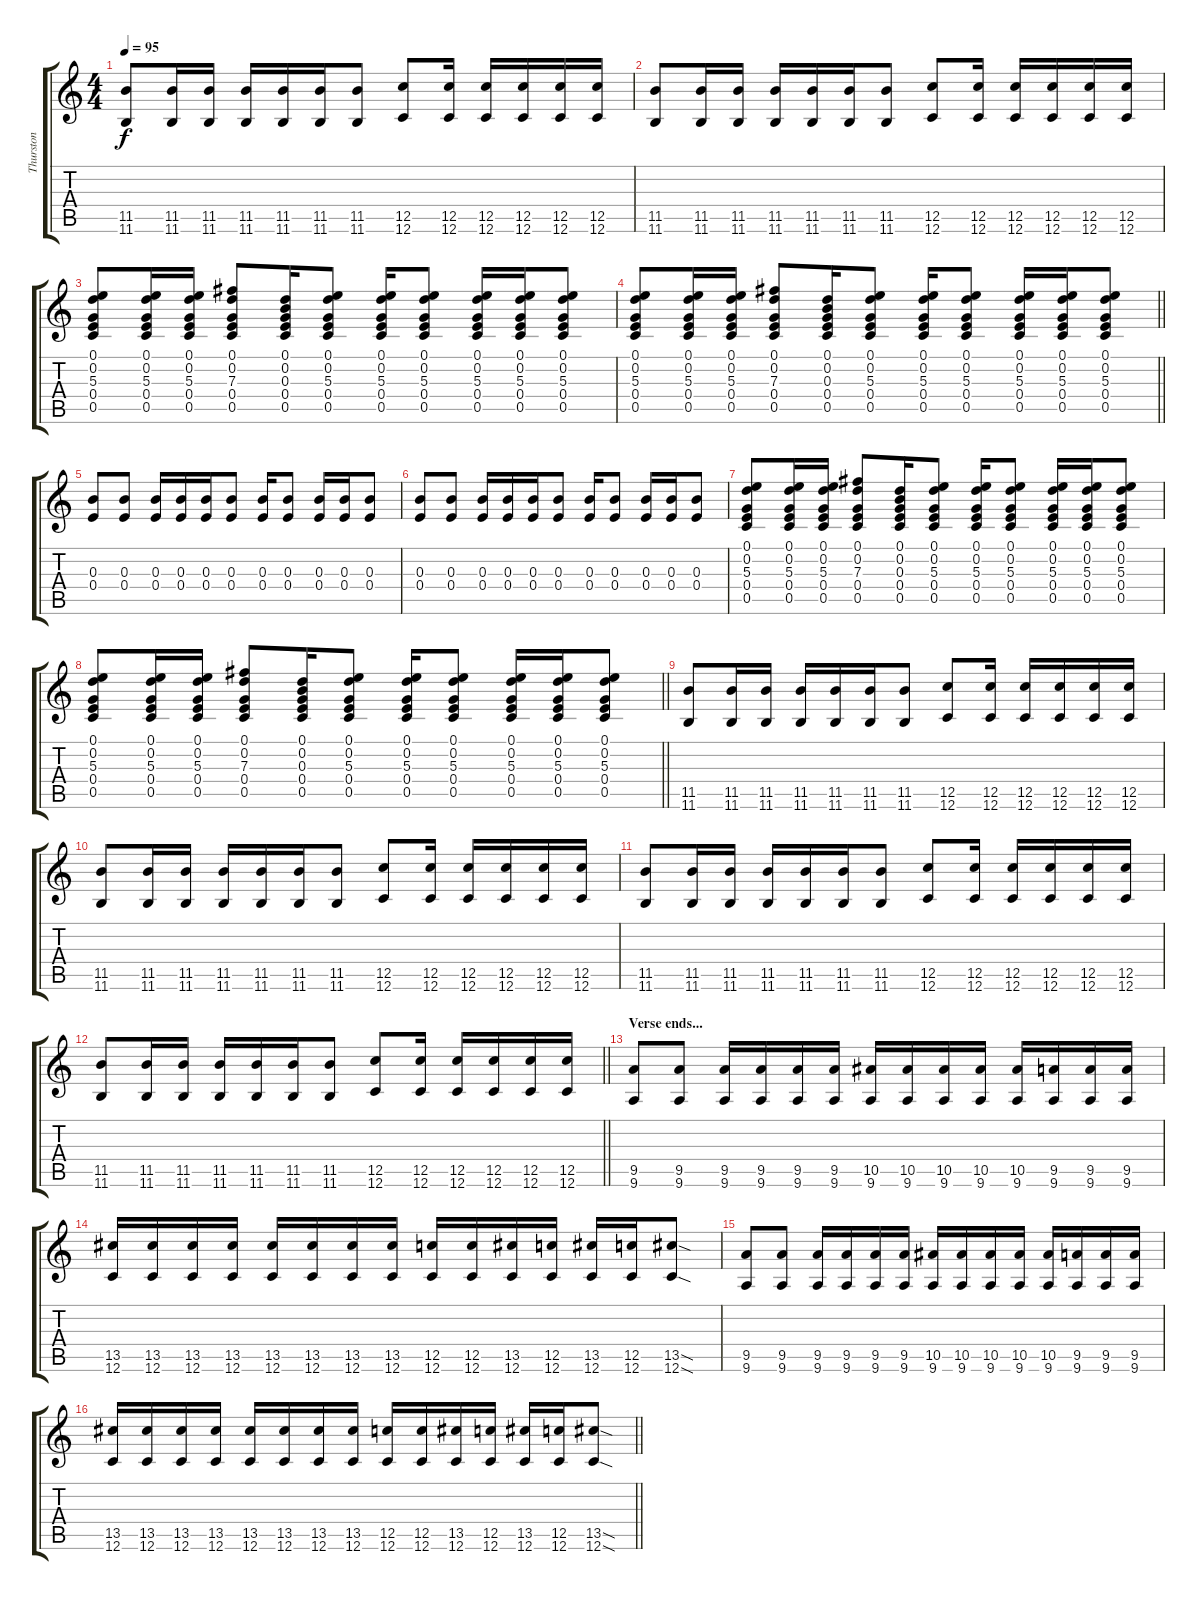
\track ("Thurston" "Thurston") {instrument electricguitarclean}
\staff {score tabs}
\tuning (D4 G3 B3 E3 C3 C2) {hide}
\ts (4 4)
\tempo 95
\clef g2
\ks c
(11.5 11.6).8{dy f} (11.5 11.6).16 (11.5 11.6).16 (11.5 11.6).16 (11.5 11.6).16 (11.5 11.6).16 (11.5 11.6).8 (12.5 12.6).8 (12.5 12.6).16 (12.5 12.6).16 (12.5 12.6).16 (12.5 12.6).16 (12.5 12.6).16 |
(11.5 11.6).8 (11.5 11.6).16 (11.5 11.6).16 (11.5 11.6).16 (11.5 11.6).16 (11.5 11.6).16 (11.5 11.6).8 (12.5 12.6).8 (12.5 12.6).16 (12.5 12.6).16 (12.5 12.6).16 (12.5 12.6).16 (12.5 12.6).16 |
(0.1 0.2 5.3 0.4 0.5).8 (0.1 0.2 5.3 0.4 0.5).16 (0.1 0.2 5.3 0.4 0.5).16 (0.1 0.2 7.3 0.4 0.5).8 (0.1 0.2 0.3 0.4 0.5).16 (0.1 0.2 5.3 0.4 0.5).8 (0.1 0.2 5.3 0.4 0.5).16 (0.1 0.2 5.3 0.4 0.5).8 (0.1 0.2 5.3 0.4 0.5).16 (0.1 0.2 5.3 0.4 0.5).16 (0.1 0.2 5.3 0.4 0.5).8 |
\barLineRight lightlight
(0.1 0.2 5.3 0.4 0.5).8 (0.1 0.2 5.3 0.4 0.5).16 (0.1 0.2 5.3 0.4 0.5).16 (0.1 0.2 7.3 0.4 0.5).8 (0.1 0.2 0.3 0.4 0.5).16 (0.1 0.2 5.3 0.4 0.5).8 (0.1 0.2 5.3 0.4 0.5).16 (0.1 0.2 5.3 0.4 0.5).8 (0.1 0.2 5.3 0.4 0.5).16 (0.1 0.2 5.3 0.4 0.5).16 (0.1 0.2 5.3 0.4 0.5).8 |
(0.3 0.4).8 (0.3 0.4).8 (0.3 0.4).16 (0.3 0.4).16 (0.3 0.4).16 (0.3 0.4).8 (0.3 0.4).16 (0.3 0.4).8 (0.3 0.4).16 (0.3 0.4).16 (0.3 0.4).8 |
(0.3 0.4).8 (0.3 0.4).8 (0.3 0.4).16 (0.3 0.4).16 (0.3 0.4).16 (0.3 0.4).8 (0.3 0.4).16 (0.3 0.4).8 (0.3 0.4).16 (0.3 0.4).16 (0.3 0.4).8 |
(0.1 0.2 5.3 0.4 0.5).8 (0.1 0.2 5.3 0.4 0.5).16 (0.1 0.2 5.3 0.4 0.5).16 (0.1 0.2 7.3 0.4 0.5).8 (0.1 0.2 0.3 0.4 0.5).16 (0.1 0.2 5.3 0.4 0.5).8 (0.1 0.2 5.3 0.4 0.5).16 (0.1 0.2 5.3 0.4 0.5).8 (0.1 0.2 5.3 0.4 0.5).16 (0.1 0.2 5.3 0.4 0.5).16 (0.1 0.2 5.3 0.4 0.5).8 |
\barLineRight lightlight
(0.1 0.2 5.3 0.4 0.5).8 (0.1 0.2 5.3 0.4 0.5).16 (0.1 0.2 5.3 0.4 0.5).16 (0.1 0.2 7.3 0.4 0.5).8 (0.1 0.2 0.3 0.4 0.5).16 (0.1 0.2 5.3 0.4 0.5).8 (0.1 0.2 5.3 0.4 0.5).16 (0.1 0.2 5.3 0.4 0.5).8 (0.1 0.2 5.3 0.4 0.5).16 (0.1 0.2 5.3 0.4 0.5).16 (0.1 0.2 5.3 0.4 0.5).8 |
(11.5 11.6).8 (11.5 11.6).16 (11.5 11.6).16 (11.5 11.6).16 (11.5 11.6).16 (11.5 11.6).16 (11.5 11.6).8 (12.5 12.6).8 (12.5 12.6).16 (12.5 12.6).16 (12.5 12.6).16 (12.5 12.6).16 (12.5 12.6).16 |
(11.5 11.6).8 (11.5 11.6).16 (11.5 11.6).16 (11.5 11.6).16 (11.5 11.6).16 (11.5 11.6).16 (11.5 11.6).8 (12.5 12.6).8 (12.5 12.6).16 (12.5 12.6).16 (12.5 12.6).16 (12.5 12.6).16 (12.5 12.6).16 |
(11.5 11.6).8 (11.5 11.6).16 (11.5 11.6).16 (11.5 11.6).16 (11.5 11.6).16 (11.5 11.6).16 (11.5 11.6).8 (12.5 12.6).8 (12.5 12.6).16 (12.5 12.6).16 (12.5 12.6).16 (12.5 12.6).16 (12.5 12.6).16 |
\barLineRight lightlight
(11.5 11.6).8 (11.5 11.6).16 (11.5 11.6).16 (11.5 11.6).16 (11.5 11.6).16 (11.5 11.6).16 (11.5 11.6).8 (12.5 12.6).8 (12.5 12.6).16 (12.5 12.6).16 (12.5 12.6).16 (12.5 12.6).16 (12.5 12.6).16 |
\section ("" "Verse ends...")
(9.5 9.6).8 (9.5 9.6).8 (9.5 9.6).16 (9.5 9.6).16 (9.5 9.6).16 (9.5 9.6).16 (10.5 9.6).16 (10.5 9.6).16 (10.5 9.6).16 (10.5 9.6).16 (10.5 9.6).16 (9.5 9.6).16 (9.5 9.6).16 (9.5 9.6).16 |
(13.5 12.6).16 (13.5 12.6).16 (13.5 12.6).16 (13.5 12.6).16 (13.5 12.6).16 (13.5 12.6).16 (13.5 12.6).16 (13.5 12.6).16 (12.5 12.6).16 (12.5 12.6).16 (13.5 12.6).16 (12.5 12.6).16 (13.5 12.6).16 (12.5 12.6).16 (13.5{sod} 12.6{sod}).8 |
(9.5 9.6).8 (9.5 9.6).8 (9.5 9.6).16 (9.5 9.6).16 (9.5 9.6).16 (9.5 9.6).16 (10.5 9.6).16 (10.5 9.6).16 (10.5 9.6).16 (10.5 9.6).16 (10.5 9.6).16 (9.5 9.6).16 (9.5 9.6).16 (9.5 9.6).16 |
\barLineRight lightlight
(13.5 12.6).16 (13.5 12.6).16 (13.5 12.6).16 (13.5 12.6).16 (13.5 12.6).16 (13.5 12.6).16 (13.5 12.6).16 (13.5 12.6).16 (12.5 12.6).16 (12.5 12.6).16 (13.5 12.6).16 (12.5 12.6).16 (13.5 12.6).16 (12.5 12.6).16 (13.5{sod} 12.6{sod}).8
